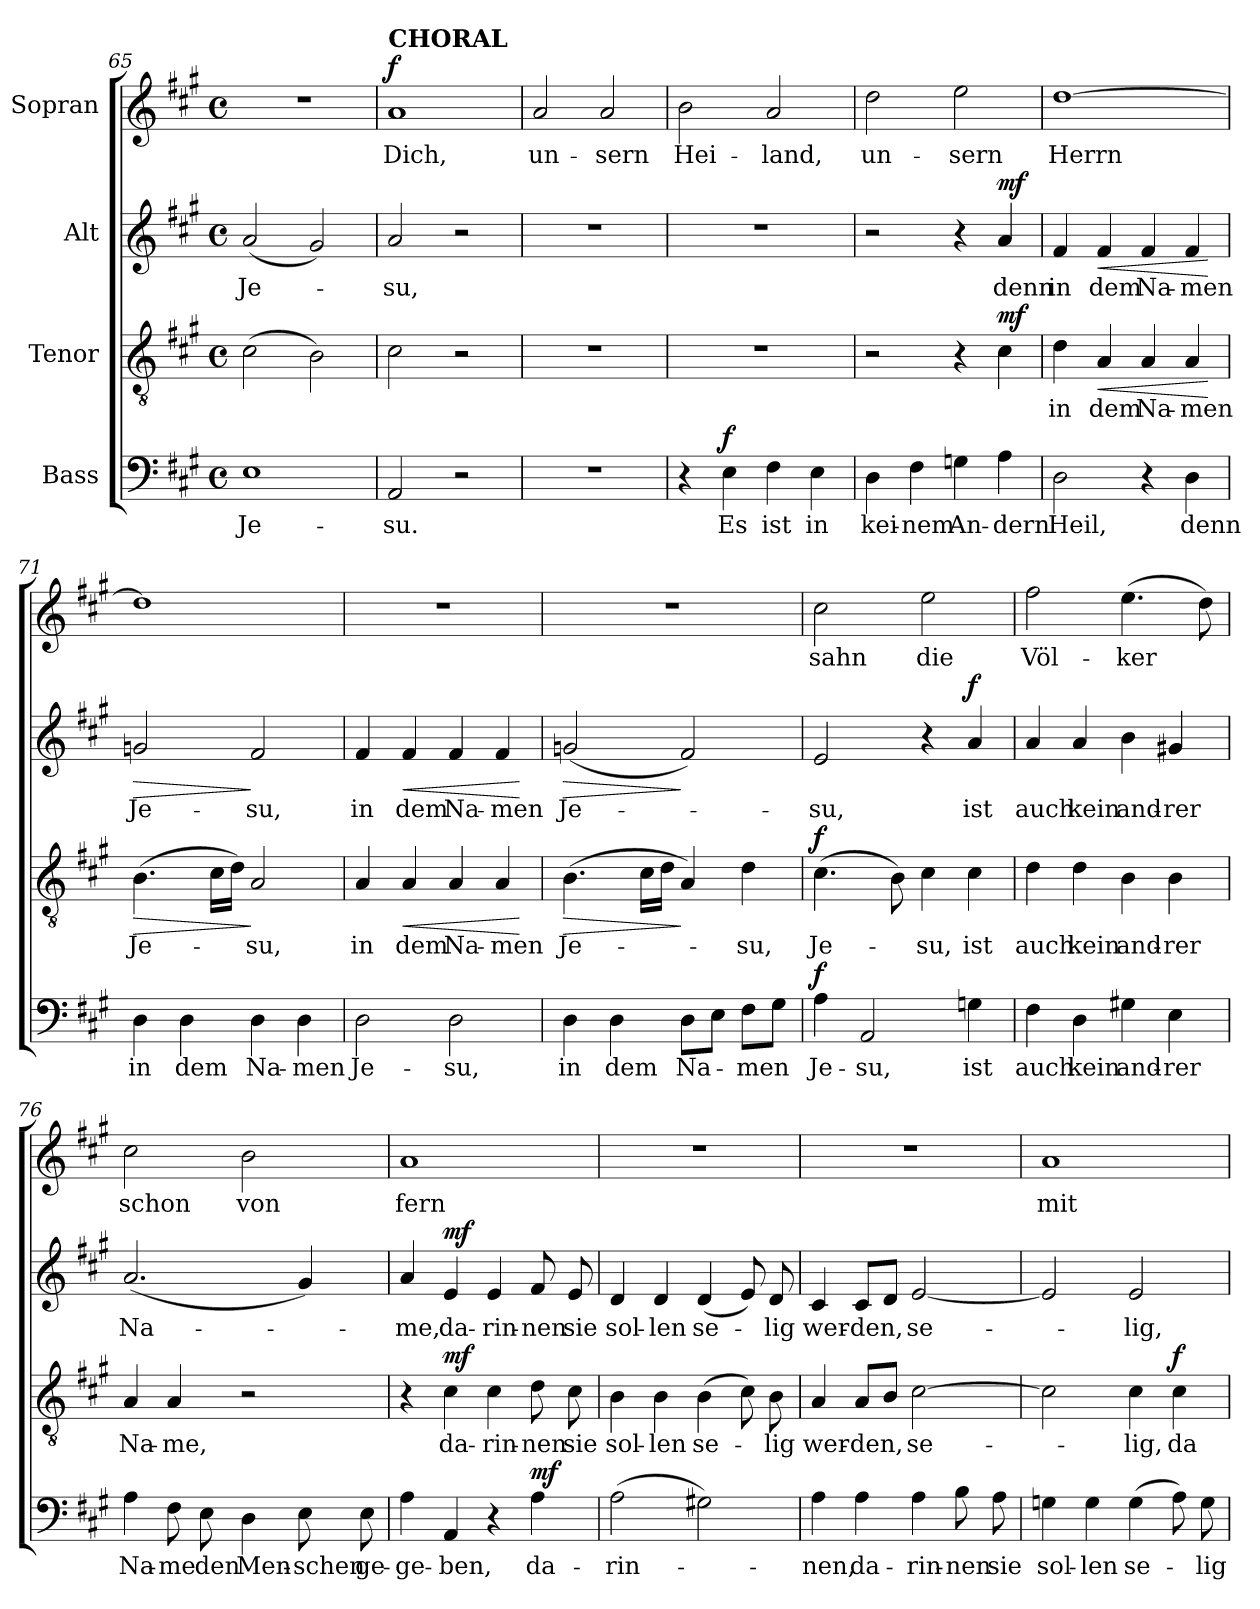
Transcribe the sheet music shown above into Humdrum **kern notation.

**kern	**text	**dynam	**kern	**text	**dynam	**kern	**text	**dynam	**kern	**text	**dynam
*part4	*part4	*part4	*part3	*part3	*part3	*part2	*part2	*part2	*part1	*part1	*part1
*staff4	*staff4	*staff4	*staff3	*staff3	*staff3	*staff2	*staff2	*staff2	*staff1	*staff1	*staff1
*I"Bass	*	*	*I"Tenor	*	*	*I"Alt	*	*	*I"Sopran	*	*
*clefF4	*	*	*clefGv2	*	*	*clefG2	*	*	*clefG2	*	*
*k[f#c#g#]	*	*	*k[f#c#g#]	*	*	*k[f#c#g#]	*	*	*k[f#c#g#]	*	*
*A:	*	*	*A:	*	*	*A:	*	*	*A:	*	*
*M4/4	*	*	*M4/4	*	*	*M4/4	*	*	*M4/4	*	*
*met(c)	*	*	*met(c)	*	*	*met(c)	*	*	*met(c)	*	*
=65	=65	=65	=65	=65	=65	=65	=65	=65	=65	=65	=65
1E	Je-	.	(>2c#\	.	.	(2a/	Je-	.	1r	.	.
.	.	.	2B\)	.	.	2g#/)	.	.	.	.	.
=66	=66	=66	=66	=66	=66	=66	=66	=66	=66	=66	=66
!	!	!	!	!	!	!	!	!	!LO:TX:a:B:t=CHORAL	!	!
!	!	!	!	!	!	!	!	!	!	!	!LO:DY:a
2AA/	-su.	.	2c#\	.	.	2a/	-su,	.	1a	Dich,	f
2r	.	.	2r	.	.	2r	.	.	.	.	.
=67	=67	=67	=67	=67	=67	=67	=67	=67	=67	=67	=67
1r	.	.	1r	.	.	1r	.	.	2a/	un-	.
.	.	.	.	.	.	.	.	.	2a/	-sern	.
=68	=68	=68	=68	=68	=68	=68	=68	=68	=68	=68	=68
4r	.	.	1r	.	.	1r	.	.	2b\	Hei-	.
!	!	!LO:DY:a	!	!	!	!	!	!	!	!	!
4E\	Es	f	.	.	.	.	.	.	.	.	.
4F#\	ist	.	.	.	.	.	.	.	2a/	-land,	.
4E\	in	.	.	.	.	.	.	.	.	.	.
=69	=69	=69	=69	=69	=69	=69	=69	=69	=69	=69	=69
4D\	kei-	.	2r	.	.	2r	.	.	2dd\	un-	.
4F#\	-nem	.	.	.	.	.	.	.	.	.	.
4Gn\	An-	.	4r	.	.	4r	.	.	2ee\	-sern	.
!	!	!	!	!	!LO:DY:a	!	!	!LO:DY:a	!	!	!
4A\	-dern	.	4c#\	.	mf	4a/	denn	mf	.	.	.
!!LO:LB:g=z
=70	=70	=70	=70	=70	=70	=70	=70	=70	=70	=70	=70
2D\	Heil,	.	4d\	in	.	4f#/	in	.	[1dd	Herrn	.
!	!	!	!	!	!LO:HP:b	!	!	!LO:HP:b	!	!	!
.	.	.	4A/	dem	<	4f#/	dem	<	.	.	.
4r	.	.	4A/	Na-	.	4f#/	Na-	.	.	.	.
4D\	denn	.	4A/	-men	.	4f#/	-men	.	.	.	.
.	.	.	.	.	[	.	.	[	.	.	.
=71	=71	=71	=71	=71	=71	=71	=71	=71	=71	=71	=71
!	!	!	!	!	!LO:HP:b	!	!	!LO:HP:b	!	!	!
4D\	in	.	(>4.B\	Je-	>	2gn/	Je-	>	1dd]	.	.
4D\	dem	.	.	.	.	.	.	.	.	.	.
.	.	.	16c#\LL	.	.	.	.	.	.	.	.
.	.	.	16d\JJ)	.	.	.	.	.	.	.	.
4D\	Na-	.	2A/	-su,	]	2f#/	-su,	]	.	.	.
4D\	-men	.	.	.	.	.	.	.	.	.	.
=72	=72	=72	=72	=72	=72	=72	=72	=72	=72	=72	=72
2D\	Je-	.	4A/	in	.	4f#/	in	.	1r	.	.
!	!	!	!	!	!LO:HP:b	!	!	!LO:HP:b	!	!	!
.	.	.	4A/	dem	<	4f#/	dem	<	.	.	.
2D\	-su,	.	4A/	Na-	.	4f#/	Na-	.	.	.	.
.	.	.	4A/	-men	.	4f#/	-men	.	.	.	.
.	.	.	.	.	[	.	.	[	.	.	.
=73	=73	=73	=73	=73	=73	=73	=73	=73	=73	=73	=73
!	!	!	!	!	!LO:HP:b	!	!	!LO:HP:b	!	!	!
4D\	in	.	(>4.B\	Je-	>	(2gn/	Je-	>	1r	.	.
4D\	dem	.	.	.	.	.	.	.	.	.	.
.	.	.	16c#\LL	.	.	.	.	.	.	.	.
.	.	.	16d\JJ	.	.	.	.	.	.	.	.
8D\L	Na-	.	4A/)	.	]	2f#/)	.	]	.	.	.
8E\J	.	.	.	.	.	.	.	.	.	.	.
8F#\L	-men	.	4d\	-su,	.	.	.	.	.	.	.
8G#\J	.	.	.	.	.	.	.	.	.	.	.
=74	=74	=74	=74	=74	=74	=74	=74	=74	=74	=74	=74
!	!	!LO:DY:a	!	!	!LO:DY:a	!	!	!	!	!	!
4A\	Je-	f	(>4.c#\	Je-	f	2e/	-su,	.	2cc#\	sahn	.
2AA/	-su,	.	.	.	.	.	.	.	.	.	.
.	.	.	8B\)	.	.	.	.	.	.	.	.
.	.	.	4c#\	-su,	.	4r	.	.	2ee\	die	.
!	!	!	!	!	!	!	!	!LO:DY:a	!	!	!
4Gn\	ist	.	4c#\	ist	.	4a/	ist	f	.	.	.
!!LO:LB:g=z
=75	=75	=75	=75	=75	=75	=75	=75	=75	=75	=75	=75
4F#\	auch	.	4d\	auch	.	4a/	auch	.	2ff#\	Völ-	.
4D\	kein	.	4d\	kein	.	4a/	kein	.	.	.	.
4G#X\	and-	.	4B\	and-	.	4b\	and-	.	(>4.ee\	-ker	.
4E\	-rer	.	4B\	-rer	.	4g#X/	-rer	.	.	.	.
.	.	.	.	.	.	.	.	.	8dd\)	.	.
=76	=76	=76	=76	=76	=76	=76	=76	=76	=76	=76	=76
4A\	Na-	.	4A/	Na-	.	(2.a/	Na-	.	2cc#\	schon	.
8F#\	-me	.	4A/	-me,	.	.	.	.	.	.	.
8E\	den	.	.	.	.	.	.	.	.	.	.
4D\	Men-	.	2r	.	.	.	.	.	2b\	von	.
8E\	-schen	.	.	.	.	4g#/)	.	.	.	.	.
8E\	ge-	.	.	.	.	.	.	.	.	.	.
=77	=77	=77	=77	=77	=77	=77	=77	=77	=77	=77	=77
4A\	-ge-	.	4r	.	.	4a/	-me,	.	1a	fern	.
!	!	!	!	!	!LO:DY:a	!	!	!LO:DY:a	!	!	!
4AA/	-ben,	.	4c#\	da-	mf	4e/	da-	mf	.	.	.
4r	.	.	4c#\	-rin-	.	4e/	-rin-	.	.	.	.
!	!	!LO:DY:a	!	!	!	!	!	!	!	!	!
4A\	da-	mf	8d\	-nen	.	8f#/	-nen	.	.	.	.
.	.	.	8c#\	sie	.	8e/	sie	.	.	.	.
=78	=78	=78	=78	=78	=78	=78	=78	=78	=78	=78	=78
(>2A\	-rin-	.	4B\	sol-	.	4d/	sol-	.	1r	.	.
.	.	.	4B\	-len	.	4d/	-len	.	.	.	.
2G#X\)	.	.	(>4B\	se-	.	(4d/	se-	.	.	.	.
.	.	.	8c#\)	.	.	8e/)	.	.	.	.	.
.	.	.	8B\	-lig	.	8d/	-lig	.	.	.	.
=79	=79	=79	=79	=79	=79	=79	=79	=79	=79	=79	=79
4A\	-nen,	.	4A/	wer-	.	4c#/	wer-	.	1r	.	.
4A\	da-	.	8A/L	-den,	.	8c#/L	-den,	.	.	.	.
.	.	.	8B/J	.	.	8d/J	.	.	.	.	.
4A\	-rin-	.	[2c#\	se-	.	[2e/	se-	.	.	.	.
8B\	-nen	.	.	.	.	.	.	.	.	.	.
8A\	sie	.	.	.	.	.	.	.	.	.	.
!!LO:LB:g=z
=80	=80	=80	=80	=80	=80	=80	=80	=80	=80	=80	=80
4Gn\	sol-	.	2c#\]	.	.	2e/]	.	.	1a	mit	.
4G\	-len	.	.	.	.	.	.	.	.	.	.
(>4G\	se-	.	4c#\	-lig,	.	2e/	-lig,	.	.	.	.
!	!	!	!	!	!LO:DY:a	!	!	!	!	!	!
8A\)	.	.	4c#\	da-	f	.	.	.	.	.	.
8G\	-lig	.	.	.	.	.	.	.	.	.	.
=	=	=	=	=	=	=	=	=	=	=	=
*-	*-	*-	*-	*-	*-	*-	*-	*-	*-	*-	*-
